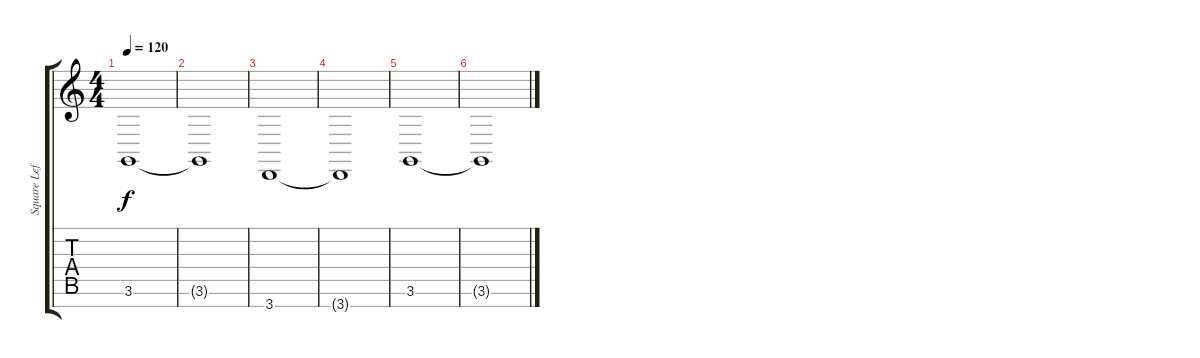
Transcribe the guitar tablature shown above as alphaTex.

\track ("Square Left" "Square Lef") {instrument lead2sawtooth}
\staff {score tabs}
\tuning (E4 B3 G3 D3 A2 E2 B1) {hide}
\ts (4 4)
\tempo 120
\clef g2
\ks c
3.6.1{dy f volume 13} |
3.6{t}.1{volume 8} |
3.7.1{volume 13} |
3.7{t}.1{volume 8} |
3.6.1{volume 13} |
3.6{t}.1{volume 4}
